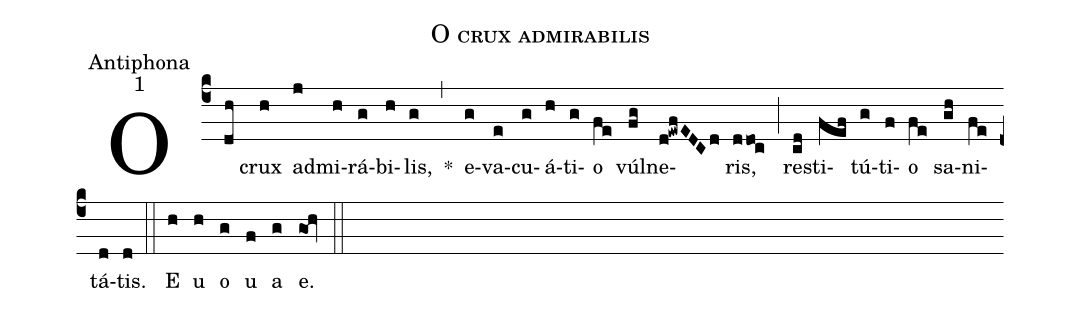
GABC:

name:O crux admirabilis;
office-part:Antiphona;
mode:1;
%%
(c4)
O(dh) crux(h) ad(j)mi(h)rá(g)bi(h)lis,(g) *(,)
e(g)va(e)cu(g)á(h)ti(g)o(fe) vúl(fg)ne(d!ewfEDCd)ris,(ddoc) (;)
re(cd)sti(fef)tú(g)ti(f)o(fe) sa(gh)ni(fe)tá(d)tis.(d) (::)
E(h) u(h) o(g) u(f) a (g) e.(goh) (::)
